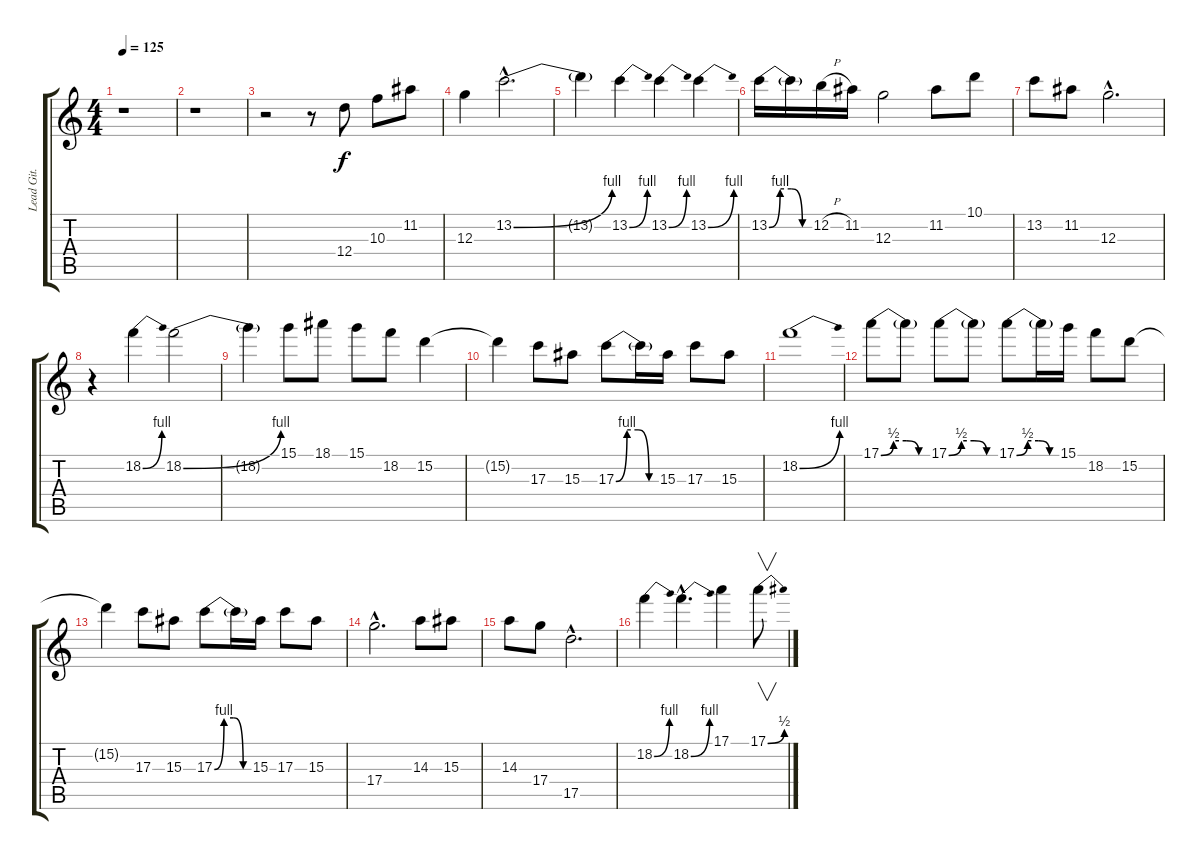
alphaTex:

\track ("Lead Git." "Lead Git.") {instrument distortionguitar}
\staff {score tabs}
\tuning (E4 B3 G3 D3 A2 E2) {hide}
\ts (4 4)
\tempo 125
\clef g2
\ks c
r.1{dy f} |
r.1 |
r.2 r.8 12.4.8 10.3.8 11.2.8 |
12.3.4 13.2{be (bend 0 0 60 4) hac}.2{d} |
13.2{t}.4 13.2{be (bend 0 0 60 4)}.4 13.2{be (bend 0 0 60 4)}.4 13.2{be (bend 0 0 60 4)}.4 |
13.2{be (custom 0 0 15 4 30 4 45 0 60 0)}.16 13.2{t}.16 12.2{h}.16 11.2.16 12.3.2 11.2.8 10.1.8 |
13.2.8 11.2.8 12.3{hac}.2{d} |
r.4 18.2{be (bend 0 0 60 4)}.4 18.2{be (bend 0 0 60 4)}.2 |
18.2{t}.4 15.1.8 18.1.8 15.1.8 18.2.8 15.2.4 |
15.2{t}.4 17.3.8 15.3.8 17.3{be (custom 0 0 15 4 30 4 45 0 60 0)}.8 17.3{t}.16 15.3.16 17.3.8 15.3.8 |
18.2{be (bend 0 0 60 4)}.1 |
17.1{be (custom 0 0 15 2 30 2 45 0 60 0)}.8 17.1{t}.8 17.1{be (custom 0 0 15 2 30 2 45 0 60 0)}.8 17.1{t}.8 17.1{be (custom 0 0 15 2 30 2 45 0 60 0)}.8 17.1{t}.16 15.1.16 18.2.8 15.2.8 |
15.2{t}.4 17.3.8 15.3.8 17.3{be (custom 0 0 15 4 30 4 45 0 60 0)}.8 17.3{t}.16 15.3.16 17.3.8 15.3.8 |
17.4{hac}.2{d} 14.3.8 15.3.8 |
14.3.8 17.4.8 17.5{hac}.2{d} |
18.2{be (bend 0 0 60 4)}.4 18.2{be (bend 0 0 60 4) hac}.4{d} 17.1.4 17.1{be (bend 0 0 60 2)}.8{v}
